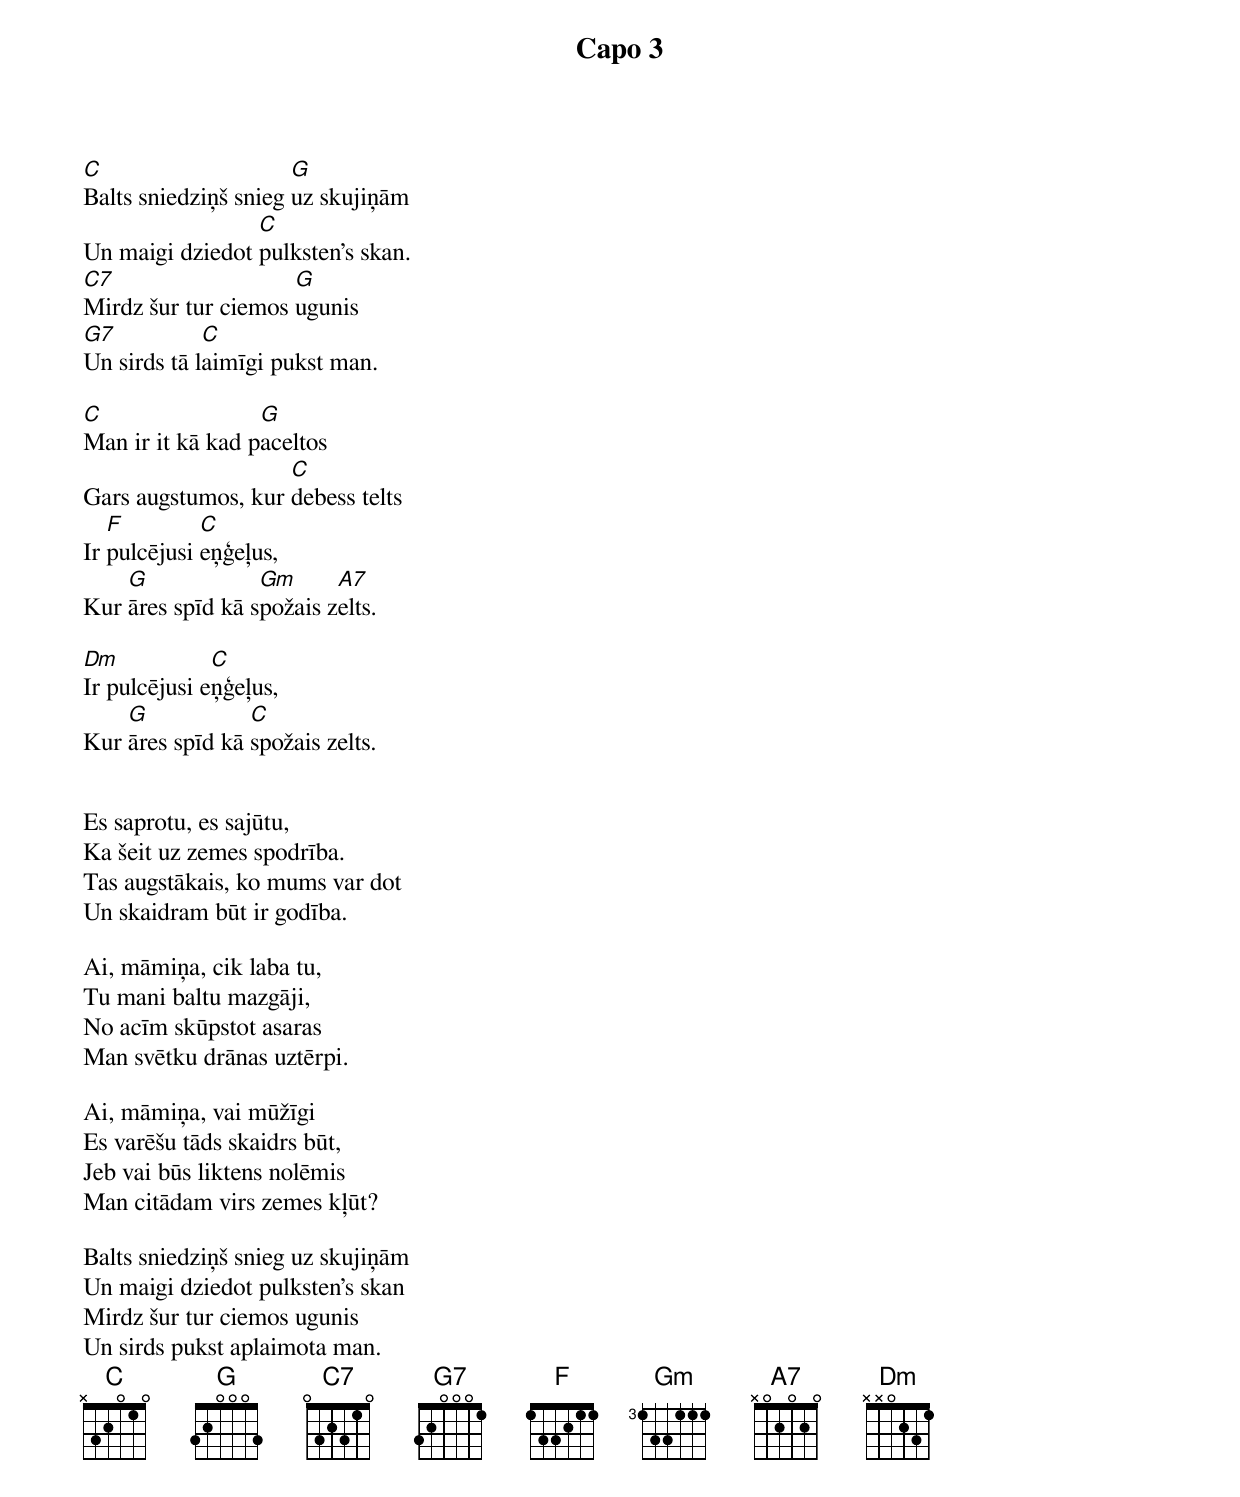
Capo 3

C                     G
Balts sniedziņš snieg uz skujiņām
                 C
Un maigi dziedot pulksten's skan.
C7                   G
Mirdz šur tur ciemos ugunis
G7           C
Un sirds tā laimīgi pukst man.

C                 G
Man ir it kā kad paceltos
                    C
Gars augstumos, kur debess telts
   F         C
Ir pulcējusi eņģeļus,
    G             Gm      A7
Kur āres spīd kā spožais zelts.

Dm            C
Ir pulcējusi eņģeļus,
    G            C
Kur āres spīd kā spožais zelts.


Es saprotu, es sajūtu,
Ka šeit uz zemes spodrība.
Tas augstākais, ko mums var dot
Un skaidram būt ir godība.

Ai, māmiņa, cik laba tu,
Tu mani baltu mazgāji,
No acīm skūpstot asaras
Man svētku drānas uztērpi.

Ai, māmiņa, vai mūžīgi
Es varēšu tāds skaidrs būt,
Jeb vai būs liktens nolēmis
Man citādam virs zemes kļūt?

Balts sniedziņš snieg uz skujiņām
Un maigi dziedot pulksten's skan
Mirdz šur tur ciemos ugunis
Un sirds pukst aplaimota man.
